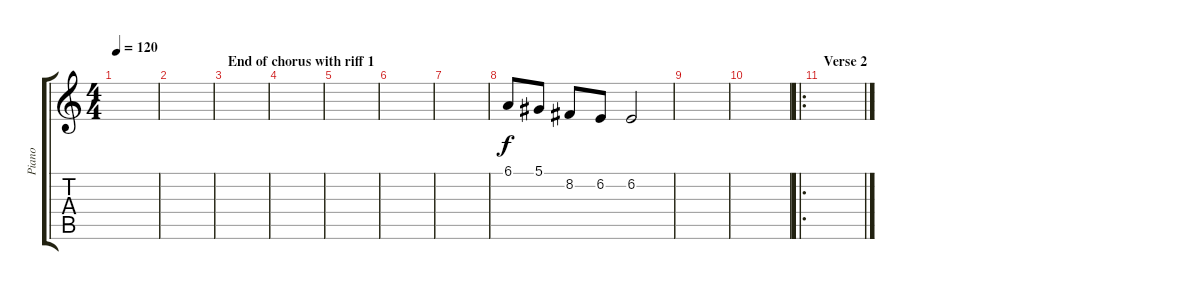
\track ("Piano" "Piano") {instrument acousticgrandpiano}
\staff {score tabs}
\tuning (Eb4 Bb3 Gb3 Db3 Ab2 Eb2) {hide}
\ts (4 4)
\tempo 120
\clef g2
\ks c
|
|
\section ("" "End of chorus with riff 1")
|
|
|
|
|
6.1.8 5.1.8 8.2.8 6.2.8 6.2.2 |
|
|
\ro
\section ("" "Verse 2")
